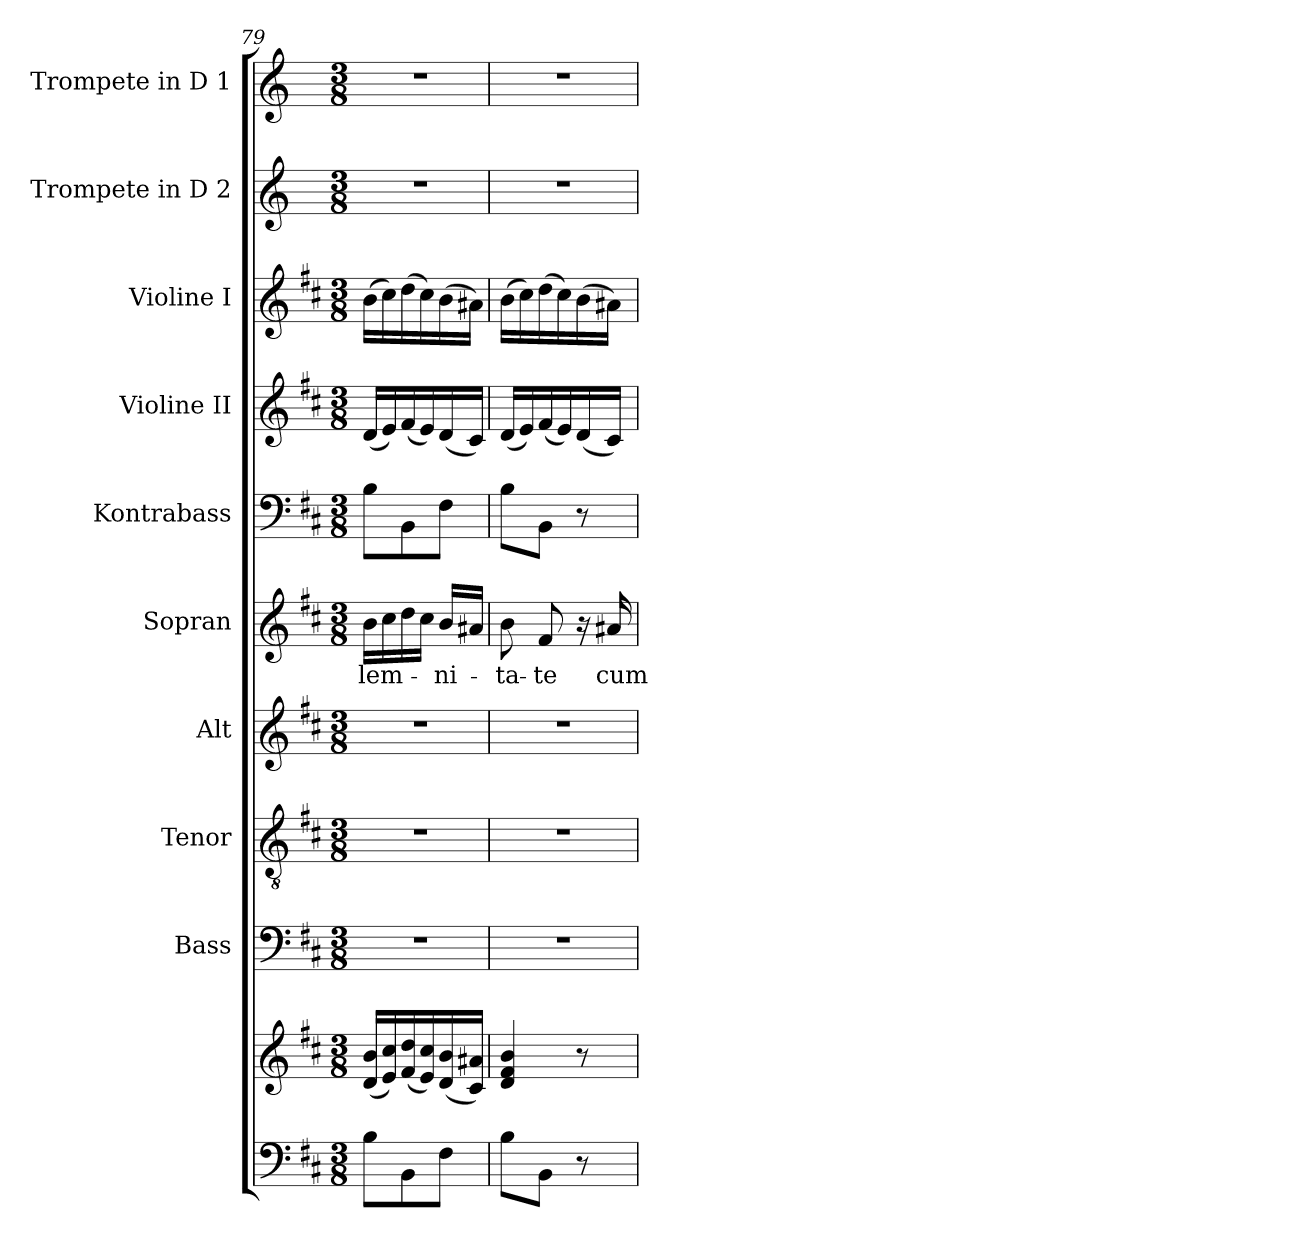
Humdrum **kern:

**kern	**kern	**kern	**kern	**kern	**kern	**text	**kern	**kern	**kern	**kern	**kern
*part10	*part10	*part9	*part8	*part7	*part6	*part6	*part5	*part4	*part3	*part2	*part1
*staff11	*staff10	*staff9	*staff8	*staff7	*staff6	*staff6	*staff5	*staff4	*staff3	*staff2	*staff1
*	*	*I"Bass	*I"Tenor	*I"Alt	*I"Sopran	*	*I"Kontrabass	*I"Violine II	*I"Violine I	*I"Trompete in D 2	*I"Trompete in D 1
*	*	*I'B.	*I'T.	*I'A.	*I'S.	*	*I'Kb.	*I'Vl. II	*I'Vl. I	*I'Trp. D 2	*I'Trp. D 1
!!LO:PB:g=z
*clefF4	*clefG2	*clefF4	*clefGv2	*clefG2	*clefG2	*	*clefF4	*clefG2	*clefG2	*clefG2	*clefG2
*	*	*	*	*	*	*	*ITrd7c12	*	*	*ITrd-1c-2	*ITrd-1c-2
*k[f#c#]	*k[f#c#]	*k[f#c#]	*k[f#c#]	*k[f#c#]	*k[f#c#]	*	*k[f#c#]	*k[f#c#]	*k[f#c#]	*k[f#c#]	*k[f#c#]
*D:	*D:	*D:	*D:	*D:	*D:	*	*D:	*D:	*D:	*D:	*D:
*M3/8	*M3/8	*M3/8	*M3/8	*M3/8	*M3/8	*	*M3/8	*M3/8	*M3/8	*M3/8	*M3/8
=79	=79	=79	=79	=79	=79	=79	=79	=79	=79	=79	=79
!	!	!	!	!	!	!LO:LY:b	!	!	!	!	!
8B\L	(<16d/ 16b/LL	4.r	4.r	4.r	16b\LL	-lem-	8BB\L	(<16d/LL	(>16b\LL	4.r	4.r
.	16e/ 16cc#/)	.	.	.	16cc#\	.	.	16e/)	16cc#\)	.	.
8BB\	(<16f#/ 16dd/	.	.	.	16dd\	.	8BBB\	(<16f#/	(>16dd\	.	.
.	16e/ 16cc#/)	.	.	.	16cc#\JJ	.	.	16e/)	16cc#\)	.	.
!	!	!	!	!	!	!LO:LY:b	!	!	!	!	!
8F#\J	(<16d/ 16b/	.	.	.	16b/LL	-ni-	8FF#\J	(<16d/	(>16b\	.	.
.	16c#/ 16a#X/JJ)	.	.	.	16a#X/JJ	.	.	16c#/JJ)	16a#X\JJ)	.	.
=80	=80	=80	=80	=80	=80	=80	=80	=80	=80	=80	=80
!	!	!	!	!	!	!LO:LY:b	!	!	!	!	!
8B\L	4d/ 4f#/ 4b/	4.r	4.r	4.r	8b\	-ta-	8BB\L	(<16d/LL	(>16b\LL	4.r	4.r
.	.	.	.	.	.	.	.	16e/)	16cc#\)	.	.
!	!	!	!	!	!	!LO:LY:b	!	!	!	!	!
8BB\J	.	.	.	.	8f#/	-te	8BBB\J	(<16f#/	(>16dd\	.	.
.	.	.	.	.	.	.	.	16e/)	16cc#\)	.	.
8r	8r	.	.	.	16r	.	8r	(<16d/	(>16b\	.	.
!	!	!	!	!	!	!LO:LY:b	!	!	!	!	!
.	.	.	.	.	16a#X/	cum	.	16c#/JJ)	16a#X\JJ)	.	.
=	=	=	=	=	=	=	=	=	=	=	=
*-	*-	*-	*-	*-	*-	*-	*-	*-	*-	*-	*-
